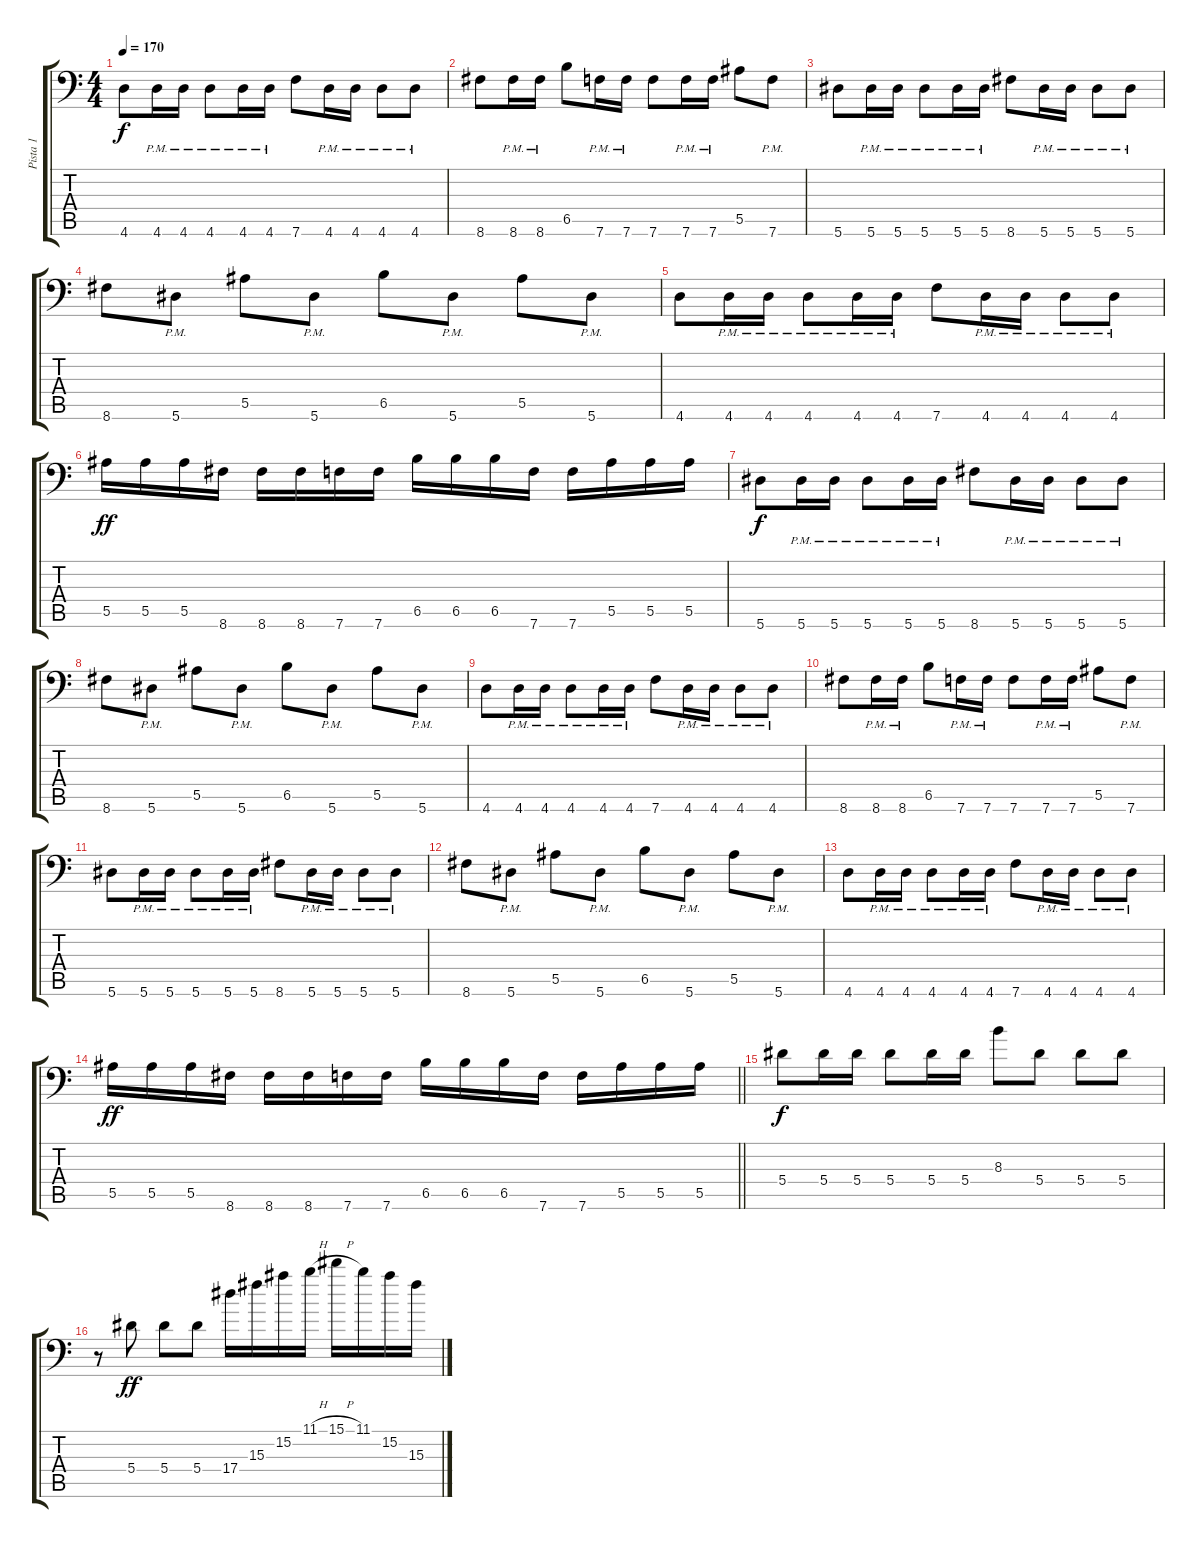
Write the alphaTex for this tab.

\track ("Pista 1" "Pista 1") {instrument distortionguitar}
\staff {score tabs}
\tuning (C4 G3 Eb3 Bb2 F2 Bb1) {hide}
\ts (4 4)
\tempo 170
\clef f4
\ks c
4.6.8{dy f} 4.6{pm}.16 4.6{pm}.16 4.6{pm}.8 4.6{pm}.16 4.6{pm}.16 7.6.8 4.6{pm}.16 4.6{pm}.16 4.6{pm}.8 4.6{pm}.8 |
8.6.8 8.6{pm}.16 8.6{pm}.16 6.5.8 7.6{pm}.16 7.6{pm}.16 7.6.8 7.6{pm}.16 7.6{pm}.16 5.5.8 7.6{pm}.8 |
5.6.8 5.6{pm}.16 5.6{pm}.16 5.6{pm}.8 5.6{pm}.16 5.6{pm}.16 8.6.8 5.6{pm}.16 5.6{pm}.16 5.6{pm}.8 5.6{pm}.8 |
8.6.8 5.6{pm}.8 5.5.8 5.6{pm}.8 6.5.8 5.6{pm}.8 5.5.8 5.6{pm}.8 |
4.6.8 4.6{pm}.16 4.6{pm}.16 4.6{pm}.8 4.6{pm}.16 4.6{pm}.16 7.6.8 4.6{pm}.16 4.6{pm}.16 4.6{pm}.8 4.6{pm}.8 |
5.5.16{dy ff} 5.5.16 5.5.16 8.6.16 8.6.16 8.6.16 7.6.16 7.6.16 6.5.16 6.5.16 6.5.16 7.6.16 7.6.16 5.5.16 5.5.16 5.5.16 |
5.6.8{dy f} 5.6{pm}.16 5.6{pm}.16 5.6{pm}.8 5.6{pm}.16 5.6{pm}.16 8.6.8 5.6{pm}.16 5.6{pm}.16 5.6{pm}.8 5.6{pm}.8 |
8.6.8 5.6{pm}.8 5.5.8 5.6{pm}.8 6.5.8 5.6{pm}.8 5.5.8 5.6{pm}.8 |
4.6.8 4.6{pm}.16 4.6{pm}.16 4.6{pm}.8 4.6{pm}.16 4.6{pm}.16 7.6.8 4.6{pm}.16 4.6{pm}.16 4.6{pm}.8 4.6{pm}.8 |
8.6.8 8.6{pm}.16 8.6{pm}.16 6.5.8 7.6{pm}.16 7.6{pm}.16 7.6.8 7.6{pm}.16 7.6{pm}.16 5.5.8 7.6{pm}.8 |
5.6.8 5.6{pm}.16 5.6{pm}.16 5.6{pm}.8 5.6{pm}.16 5.6{pm}.16 8.6.8 5.6{pm}.16 5.6{pm}.16 5.6{pm}.8 5.6{pm}.8 |
8.6.8 5.6{pm}.8 5.5.8 5.6{pm}.8 6.5.8 5.6{pm}.8 5.5.8 5.6{pm}.8 |
4.6.8 4.6{pm}.16 4.6{pm}.16 4.6{pm}.8 4.6{pm}.16 4.6{pm}.16 7.6.8 4.6{pm}.16 4.6{pm}.16 4.6{pm}.8 4.6{pm}.8 |
\barLineRight lightlight
5.5.16{dy ff} 5.5.16 5.5.16 8.6.16 8.6.16 8.6.16 7.6.16 7.6.16 6.5.16 6.5.16 6.5.16 7.6.16 7.6.16 5.5.16 5.5.16 5.5.16 |
5.4.8{dy f} 5.4.16 5.4.16 5.4.8 5.4.16 5.4.16 8.3.8 5.4.8 5.4.8 5.4.8 |
r.8 5.4.8{dy ff} 5.4.8 5.4.8 17.4.16 15.3.16 15.2.16 11.1{h}.16 15.1{h}.16 11.1.16 15.2.16 15.3.16
